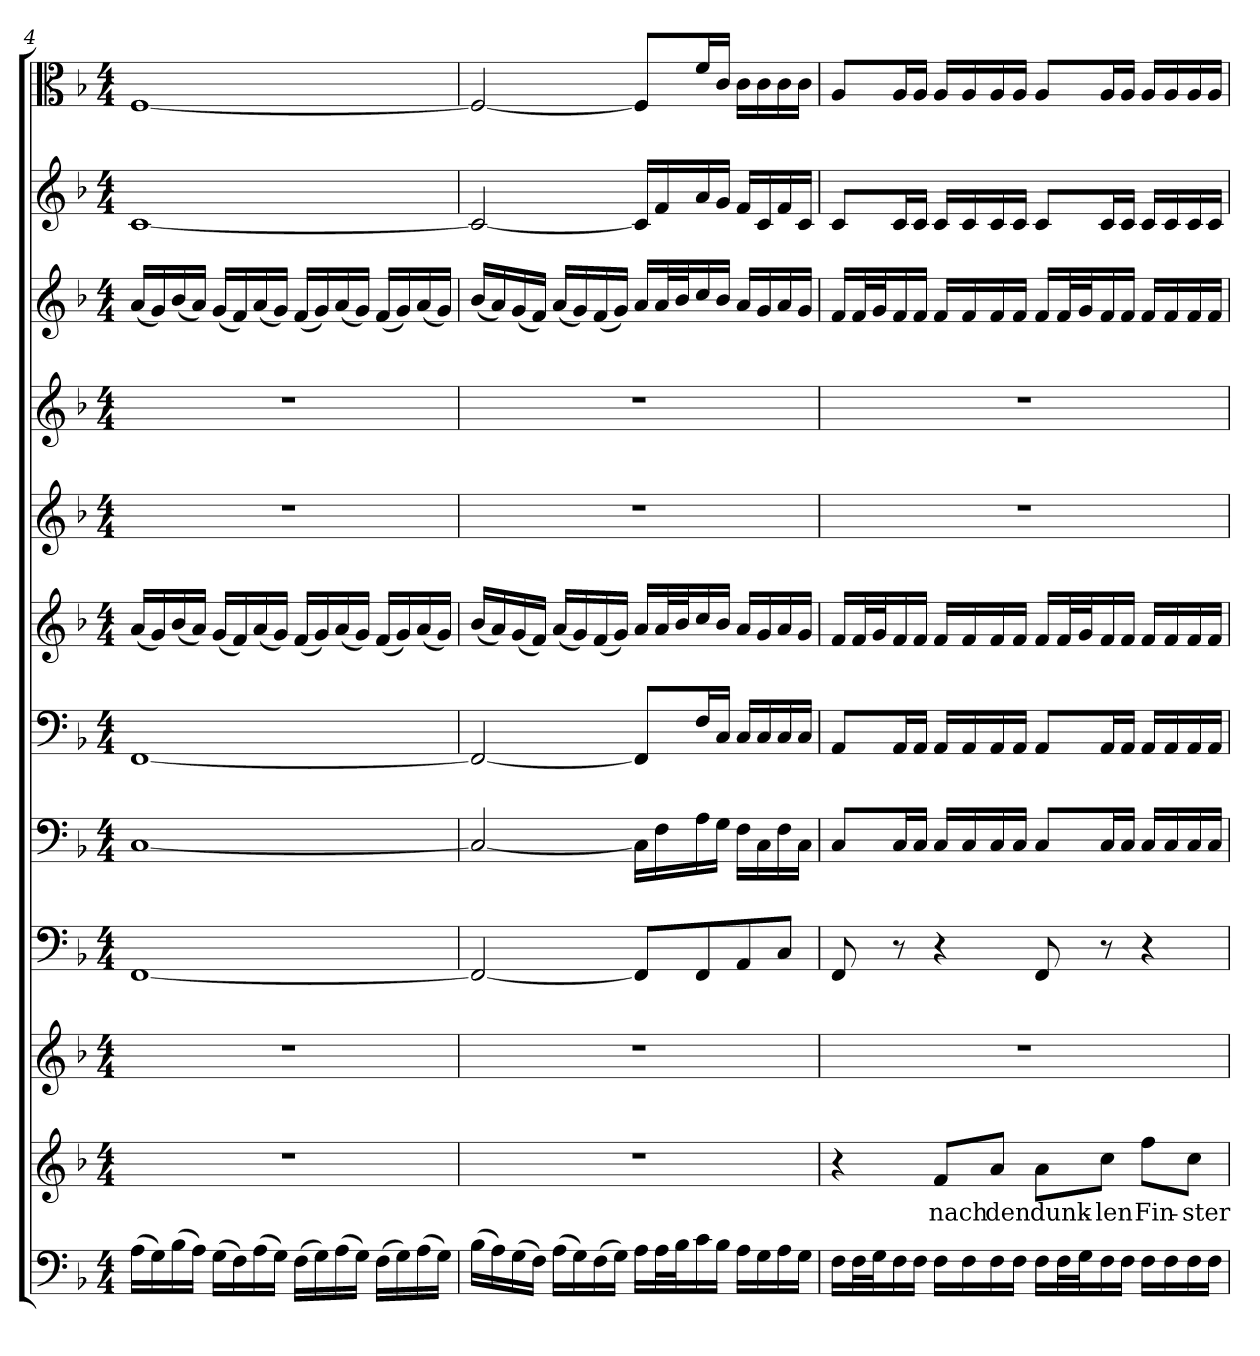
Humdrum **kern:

**kern	**kern	**text	**kern	**kern	**kern	**kern	**kern	**kern	**kern	**kern	**kern	**kern
*part12	*part11	*part11	*part10	*part9	*part8	*part7	*part6	*part5	*part4	*part3	*part2	*part1
*staff12	*staff11	*staff11	*staff10	*staff9	*staff8	*staff7	*staff6	*staff5	*staff4	*staff3	*staff2	*staff1
*clefF4	*clefG2	*	*clefG2	*clefF4	*clefF4	*clefF4	*clefG2	*clefG2	*clefG2	*clefG2	*clefG2	*clefC3
*k[b-]	*k[b-]	*	*k[b-]	*k[b-]	*k[b-]	*k[b-]	*k[b-]	*k[b-]	*k[b-]	*k[b-]	*k[b-]	*k[b-]
*F:	*F:	*	*F:	*F:	*F:	*F:	*F:	*F:	*F:	*F:	*F:	*F:
*M4/4	*M4/4	*	*M4/4	*M4/4	*M4/4	*M4/4	*M4/4	*M4/4	*M4/4	*M4/4	*M4/4	*M4/4
=4	=4	=4	=4	=4	=4	=4	=4	=4	=4	=4	=4	=4
(16A\LL	1r	.	1r	[1FF/	[1C/	[1FF/	(16a/LL	1r	1r	(16a/LL	[1c/	[1F/
16G\)	.	.	.	.	.	.	16g/)	.	.	16g/)	.	.
(16B-\	.	.	.	.	.	.	(16b-/	.	.	(16b-/	.	.
16A\JJ)	.	.	.	.	.	.	16a/JJ)	.	.	16a/JJ)	.	.
(16G\LL	.	.	.	.	.	.	(16g/LL	.	.	(16g/LL	.	.
16F\)	.	.	.	.	.	.	16f/)	.	.	16f/)	.	.
(16A\	.	.	.	.	.	.	(16a/	.	.	(16a/	.	.
16G\JJ)	.	.	.	.	.	.	16g/JJ)	.	.	16g/JJ)	.	.
(16F\LL	.	.	.	.	.	.	(16f/LL	.	.	(16f/LL	.	.
16G\)	.	.	.	.	.	.	16g/)	.	.	16g/)	.	.
(16A\	.	.	.	.	.	.	(16a/	.	.	(16a/	.	.
16G\JJ)	.	.	.	.	.	.	16g/JJ)	.	.	16g/JJ)	.	.
(16F\LL	.	.	.	.	.	.	(16f/LL	.	.	(16f/LL	.	.
16G\)	.	.	.	.	.	.	16g/)	.	.	16g/)	.	.
(16A\	.	.	.	.	.	.	(16a/	.	.	(16a/	.	.
16G\JJ)	.	.	.	.	.	.	16g/JJ)	.	.	16g/JJ)	.	.
=5	=5	=5	=5	=5	=5	=5	=5	=5	=5	=5	=5	=5
(16B-\LL	1r	.	1r	2FF/_	2C/_	2FF/_	(16b-/LL	1r	1r	(16b-/LL	2c/_	2F/_
16A\)	.	.	.	.	.	.	16a/)	.	.	16a/)	.	.
(16G\	.	.	.	.	.	.	(16g/	.	.	(16g/	.	.
16F\JJ)	.	.	.	.	.	.	16f/JJ)	.	.	16f/JJ)	.	.
(16A\LL	.	.	.	.	.	.	(16a/LL	.	.	(16a/LL	.	.
16G\)	.	.	.	.	.	.	16g/)	.	.	16g/)	.	.
(16F\	.	.	.	.	.	.	(16f/	.	.	(16f/	.	.
16G\JJ)	.	.	.	.	.	.	16g/JJ)	.	.	16g/JJ)	.	.
16A\LL	.	.	.	8FF/L]	16C\LL]	8FF/L]	16a/LL	.	.	16a/LL	16c/LL]	8F/L]
32A\L	.	.	.	.	16F\	.	32a/L	.	.	32a/L	16f/	.
32B-\J	.	.	.	.	.	.	32b-/J	.	.	32b-/J	.	.
16c\	.	.	.	8FF/	16A\	16F/L	16cc/	.	.	16cc/	16a/	16f/L
16B-\JJ	.	.	.	.	16G\JJ	16C/JJ	16b-/JJ	.	.	16b-/JJ	16g/JJ	16c/JJ
16A\LL	.	.	.	8AA/	16F\LL	16C/LL	16a/LL	.	.	16a/LL	16f/LL	16c\LL
16G\	.	.	.	.	16C\	16C/	16g/	.	.	16g/	16c/	16c\
16A\	.	.	.	8C/J	16F\	16C/	16a/	.	.	16a/	16f/	16c\
16G\JJ	.	.	.	.	16C\JJ	16C/JJ	16g/JJ	.	.	16g/JJ	16c/JJ	16c\JJ
=6	=6	=6	=6	=6	=6	=6	=6	=6	=6	=6	=6	=6
16F\LL	4r	.	1r	8FF/	8C/L	8AA/L	16f/LL	1r	1r	16f/LL	8c/L	8A/L
32F\L	.	.	.	.	.	.	32f/L	.	.	32f/L	.	.
32G\J	.	.	.	.	.	.	32g/J	.	.	32g/J	.	.
16F\	.	.	.	8r	16C/L	16AA/L	16f/	.	.	16f/	16c/L	16A/L
16F\JJ	.	.	.	.	16C/JJ	16AA/JJ	16f/JJ	.	.	16f/JJ	16c/JJ	16A/JJ
16F\LL	8f/L	nach	.	4r	16C/LL	16AA/LL	16f/LL	.	.	16f/LL	16c/LL	16A/LL
16F\	.	.	.	.	16C/	16AA/	16f/	.	.	16f/	16c/	16A/
16F\	8a/J	den	.	.	16C/	16AA/	16f/	.	.	16f/	16c/	16A/
16F\JJ	.	.	.	.	16C/JJ	16AA/JJ	16f/JJ	.	.	16f/JJ	16c/JJ	16A/JJ
16F\LL	8a\L	dunk-	.	8FF/	8C/L	8AA/L	16f/LL	.	.	16f/LL	8c/L	8A/L
32F\L	.	.	.	.	.	.	32f/L	.	.	32f/L	.	.
32G\J	.	.	.	.	.	.	32g/J	.	.	32g/J	.	.
16F\	8cc\J	-len	.	8r	16C/L	16AA/L	16f/	.	.	16f/	16c/L	16A/L
16F\JJ	.	.	.	.	16C/JJ	16AA/JJ	16f/JJ	.	.	16f/JJ	16c/JJ	16A/JJ
16F\LL	8ff\L	Fin-	.	4r	16C/LL	16AA/LL	16f/LL	.	.	16f/LL	16c/LL	16A/LL
16F\	.	.	.	.	16C/	16AA/	16f/	.	.	16f/	16c/	16A/
16F\	8cc\J	-ster-	.	.	16C/	16AA/	16f/	.	.	16f/	16c/	16A/
16F\JJ	.	.	.	.	16C/JJ	16AA/JJ	16f/JJ	.	.	16f/JJ	16c/JJ	16A/JJ
=	=	=	=	=	=	=	=	=	=	=	=	=
*-	*-	*-	*-	*-	*-	*-	*-	*-	*-	*-	*-	*-
